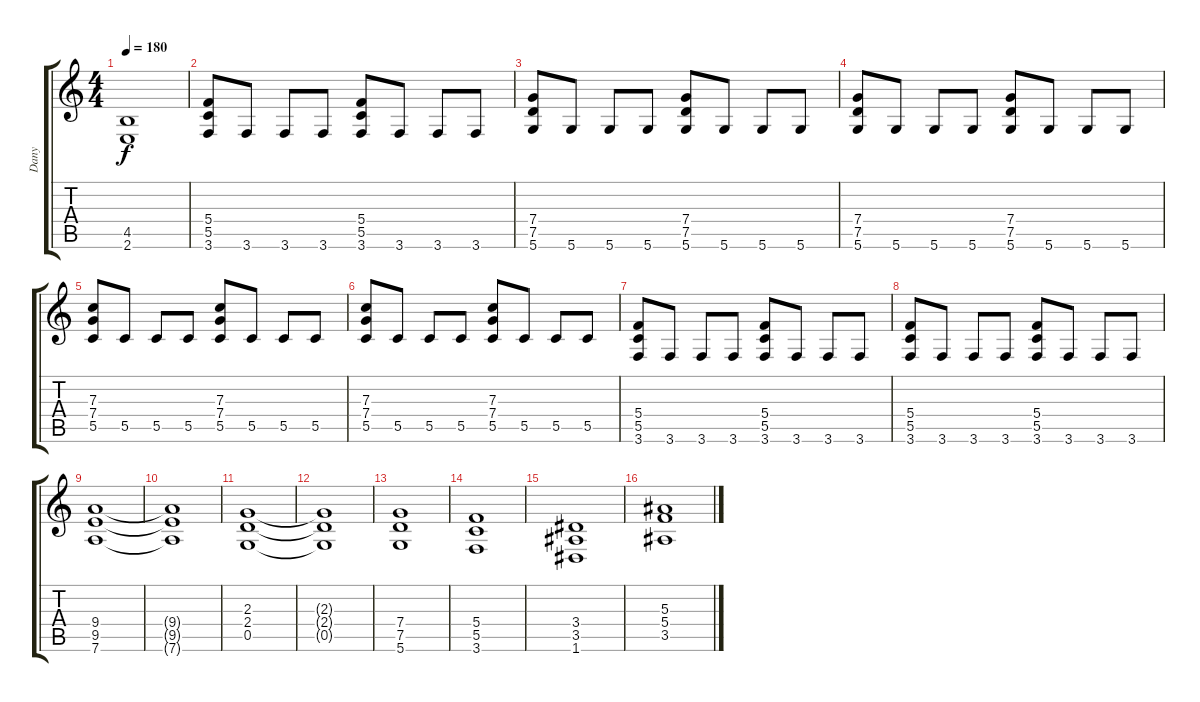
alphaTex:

\track ("Dany" "Dany") {instrument distortionguitar}
\staff {score tabs}
\tuning (D4 A3 F3 C3 G2 D2) {hide}
\ts (4 4)
\tempo 180
\clef g2
\ks c
(4.5{t} 2.6{t}).1{dy f} |
(5.4 5.5 3.6).8 3.6.8 3.6.8 3.6.8 (5.4 5.5 3.6).8 3.6.8 3.6.8 3.6.8 |
(7.4 7.5 5.6).8 5.6.8 5.6.8 5.6.8 (7.4 7.5 5.6).8 5.6.8 5.6.8 5.6.8 |
(7.4 7.5 5.6).8 5.6.8 5.6.8 5.6.8 (7.4 7.5 5.6).8 5.6.8 5.6.8 5.6.8 |
(7.3 7.4 5.5).8 5.5.8 5.5.8 5.5.8 (7.3 7.4 5.5).8 5.5.8 5.5.8 5.5.8 |
(7.3 7.4 5.5).8 5.5.8 5.5.8 5.5.8 (7.3 7.4 5.5).8 5.5.8 5.5.8 5.5.8 |
(5.4 5.5 3.6).8 3.6.8 3.6.8 3.6.8 (5.4 5.5 3.6).8 3.6.8 3.6.8 3.6.8 |
(5.4 5.5 3.6).8 3.6.8 3.6.8 3.6.8 (5.4 5.5 3.6).8 3.6.8 3.6.8 3.6.8 |
(9.4 9.5 7.6).1 |
(9.4{t} 9.5{t} 7.6{t}).1 |
(2.3 2.4 0.5).1 |
(2.3{t} 2.4{t} 0.5{t}).1 |
(7.4 7.5 5.6).1 |
(5.4 5.5 3.6).1 |
(3.4 3.5 1.6).1 |
(5.3 5.4 3.5).1
